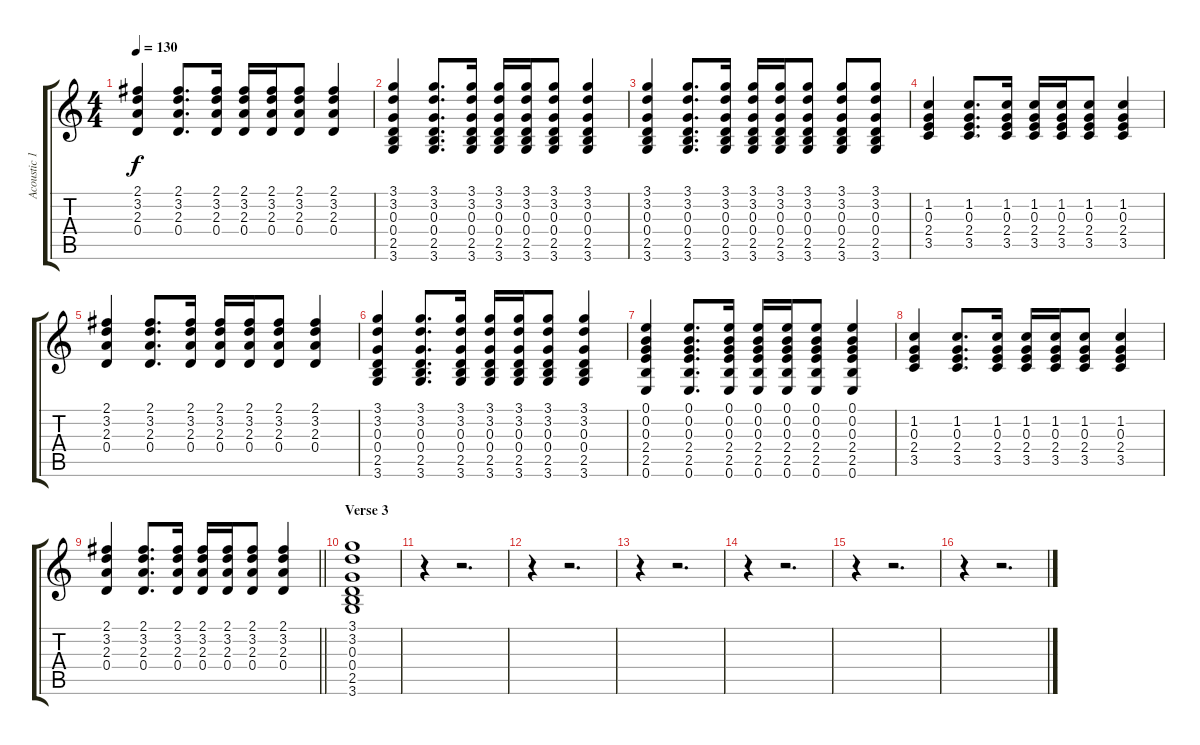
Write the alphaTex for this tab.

\track ("Acoustic 1" "Acoustic 1") {instrument acousticguitarsteel}
\staff {score tabs}
\tuning (E4 B3 G3 D3 A2 E2) {hide}
\ts (4 4)
\tempo 130
\clef g2
\ks c
(2.1 3.2 2.3 0.4).4{dy f} (2.1 3.2 2.3 0.4).8{d} (2.1 3.2 2.3 0.4).16 (2.1 3.2 2.3 0.4).16 (2.1 3.2 2.3 0.4).16 (2.1 3.2 2.3 0.4).8 (2.1 3.2 2.3 0.4).4 |
(3.1 3.2 0.3 0.4 2.5 3.6).4 (3.1 3.2 0.3 0.4 2.5 3.6).8{d} (3.1 3.2 0.3 0.4 2.5 3.6).16 (3.1 3.2 0.3 0.4 2.5 3.6).16 (3.1 3.2 0.3 0.4 2.5 3.6).16 (3.1 3.2 0.3 0.4 2.5 3.6).8 (3.1 3.2 0.3 0.4 2.5 3.6).4 |
(3.1 3.2 0.3 0.4 2.5 3.6).4 (3.1 3.2 0.3 0.4 2.5 3.6).8{d} (3.1 3.2 0.3 0.4 2.5 3.6).16 (3.1 3.2 0.3 0.4 2.5 3.6).16 (3.1 3.2 0.3 0.4 2.5 3.6).16 (3.1 3.2 0.3 0.4 2.5 3.6).8 (3.1 3.2 0.3 0.4 2.5 3.6).8 (3.1 3.2 0.3 0.4 2.5 3.6).8 |
(1.2 0.3 2.4 3.5).4 (1.2 0.3 2.4 3.5).8{d} (1.2 0.3 2.4 3.5).16 (1.2 0.3 2.4 3.5).16 (1.2 0.3 2.4 3.5).16 (1.2 0.3 2.4 3.5).8 (1.2 0.3 2.4 3.5).4 |
(2.1 3.2 2.3 0.4).4 (2.1 3.2 2.3 0.4).8{d} (2.1 3.2 2.3 0.4).16 (2.1 3.2 2.3 0.4).16 (2.1 3.2 2.3 0.4).16 (2.1 3.2 2.3 0.4).8 (2.1 3.2 2.3 0.4).4 |
(3.1 3.2 0.3 0.4 2.5 3.6).4 (3.1 3.2 0.3 0.4 2.5 3.6).8{d} (3.1 3.2 0.3 0.4 2.5 3.6).16 (3.1 3.2 0.3 0.4 2.5 3.6).16 (3.1 3.2 0.3 0.4 2.5 3.6).16 (3.1 3.2 0.3 0.4 2.5 3.6).8 (3.1 3.2 0.3 0.4 2.5 3.6).4 |
(0.1 0.2 0.3 2.4 2.5 0.6).4 (0.1 0.2 0.3 2.4 2.5 0.6).8{d} (0.1 0.2 0.3 2.4 2.5 0.6).16 (0.1 0.2 0.3 2.4 2.5 0.6).16 (0.1 0.2 0.3 2.4 2.5 0.6).16 (0.1 0.2 0.3 2.4 2.5 0.6).8 (0.1 0.2 0.3 2.4 2.5 0.6).4 |
(1.2 0.3 2.4 3.5).4 (1.2 0.3 2.4 3.5).8{d} (1.2 0.3 2.4 3.5).16 (1.2 0.3 2.4 3.5).16 (1.2 0.3 2.4 3.5).16 (1.2 0.3 2.4 3.5).8 (1.2 0.3 2.4 3.5).4 |
\barLineRight lightlight
(2.1 3.2 2.3 0.4).4 (2.1 3.2 2.3 0.4).8{d} (2.1 3.2 2.3 0.4).16 (2.1 3.2 2.3 0.4).16 (2.1 3.2 2.3 0.4).16 (2.1 3.2 2.3 0.4).8 (2.1 3.2 2.3 0.4).4 |
\section ("" "Verse 3")
(3.1 3.2 0.3 0.4 2.5 3.6).1 |
r.4 r.2{d} |
r.4 r.2{d} |
r.4 r.2{d} |
r.4 r.2{d} |
r.4 r.2{d} |
r.4 r.2{d}
